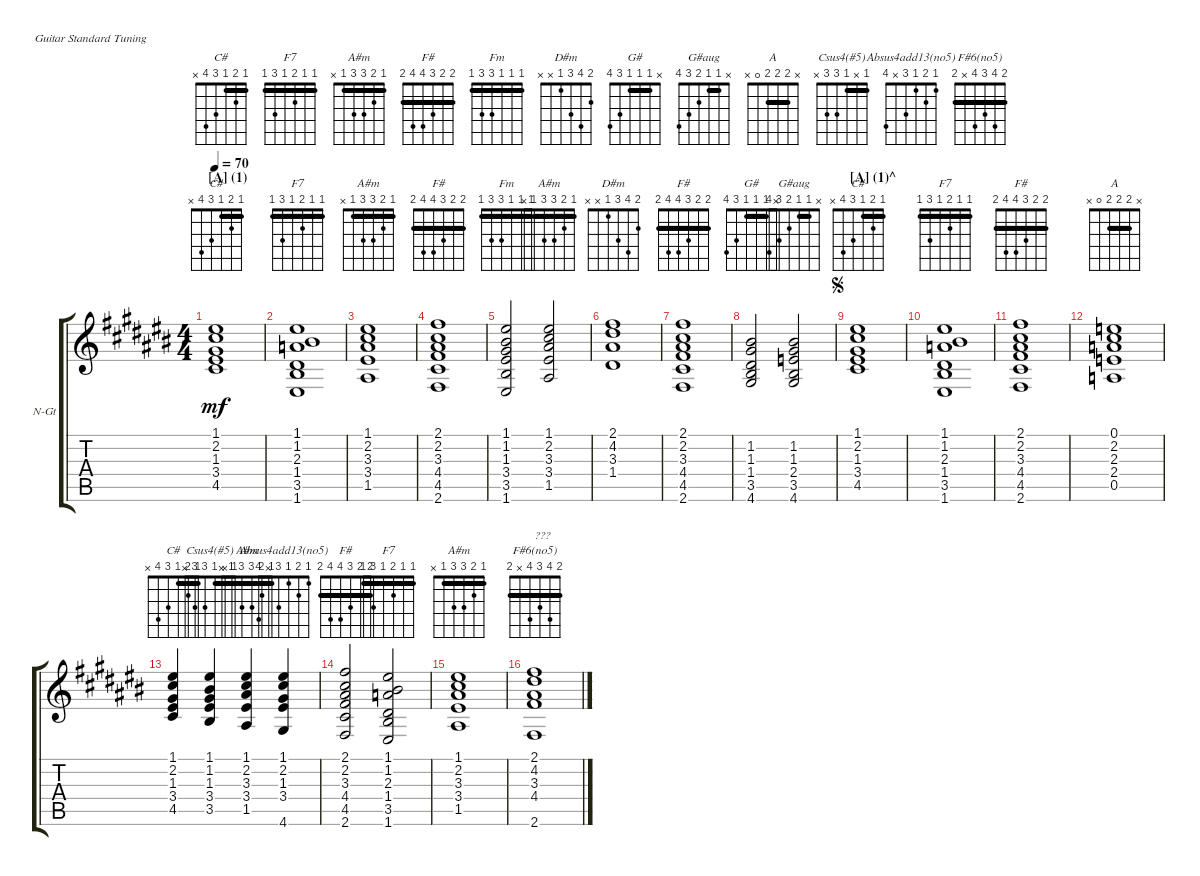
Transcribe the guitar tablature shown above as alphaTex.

\defaultSystemsLayout 4
\bracketExtendMode groupsimilarinstruments
\firstSystemTrackNameOrientation horizontal
\otherSystemsTrackNameOrientation horizontal
\chordDiagramsInScore
\track ("Nylon Guitar" "N-Gt") {instrument acousticguitarnylon}
\staff {score tabs}
\tuning (E4 B3 G3 D3 A2 E2)
\chord ("C#" 1 2 1 3 4 x) {barre 1}
\chord ("F7" 1 1 2 1 3 1) {barre (1 1 1)}
\chord ("A#m" 1 2 3 3 1 x) {barre 1}
\chord ("F#" 2 2 3 4 4 2) {barre (2 2)}
\chord ("Fm" 1 1 1 3 3 1) {barre (1 1 1)}
\chord ("D#m" 2 4 3 1 x x)
\chord ("G#" x 1 1 1 3 4) {barre (1 1)}
\chord ("G#aug" x 1 1 2 3 4) {barre 1}
\chord ("A" x 2 2 2 0 x) {barre (2 2)}
\chord ("Csus4(#5)" 1 x 1 3 3 x) {barre 1}
\chord ("Absus4add13(no5)" 1 2 1 3 x 4)
\chord ("F#6(no5)" 2 4 3 4 x 2) {barre 2}
\ts (4 4)
\section ("A" "(1)")
\tempo 70
\clef g2
\scale
0.464174
\ks c#
(4.5 3.4 1.3 2.2 1.1).1{ch "C#" dy mf instrument acousticguitarnylon} |
\scale
0.267913 (1.6 3.5 1.4 2.3 1.2 1.1).1{ch "F7"} |
\scale
0.267913 (1.5 3.4 3.3 2.2 1.1).1{ch "A#m"} |
\scale
0.333333 (2.6 4.5 4.4 3.3 2.2 2.1).1{ch "F#"} |
\scale
0.333333 (1.6 3.5 3.4 1.3 1.2 1.1).2{ch "Fm"} (1.5 3.4 3.3 2.2 1.1).2{ch "A#m"} |
\scale
0.333333 (1.4 3.3 4.2 2.1).1{ch "D#m"} |
\scale
0.333333 (2.6 4.5 4.4 3.3 2.2 2.1).1{ch "F#"} |
\scale
0.333333 (4.6 3.5 1.4 1.3 1.2).2{ch "G#"} (4.6 3.5 2.4 1.3 1.2).2{ch "G#aug"} |
\section ("A" "(1)^")
\jump segno
\scale
0.333333 (4.5 3.4 1.3 2.2 1.1).1{ch "C#"} |
\scale
0.333333 (1.6 3.5 1.4 2.3 1.2 1.1).1{ch "F7"} |
\scale
0.333333 (2.6 4.5 4.4 3.3 2.2 2.1).1{ch "F#"} |
\scale
0.333333 (0.5 2.4 2.3 2.2 0.1).1{ch "A"} |
\scale
0.656593 (4.5 3.4 1.3 2.2 1.1).4{ch "C#"} (3.5 3.4 1.3 1.2 1.1).4{ch "Csus4(#5)"} (1.5 3.4 3.3 2.2 1.1).4{ch "A#m"} (3.4 1.3 2.2 1.1 4.6).4{ch "Absus4add13(no5)"} |
\scale
0.215517 (2.6 4.5 4.4 3.3 2.2 2.1).2{ch "F#"} (1.6 3.5 1.4 2.3 1.2 1.1).2{ch "F7"} |
\scale
0.129222 (1.5 3.4 3.3 2.2 1.1).1{ch "A#m"} |
\scale
0.333333 (2.6 4.4 3.3 4.2 2.1).1{ch "F#6(no5)" txt "???"}
